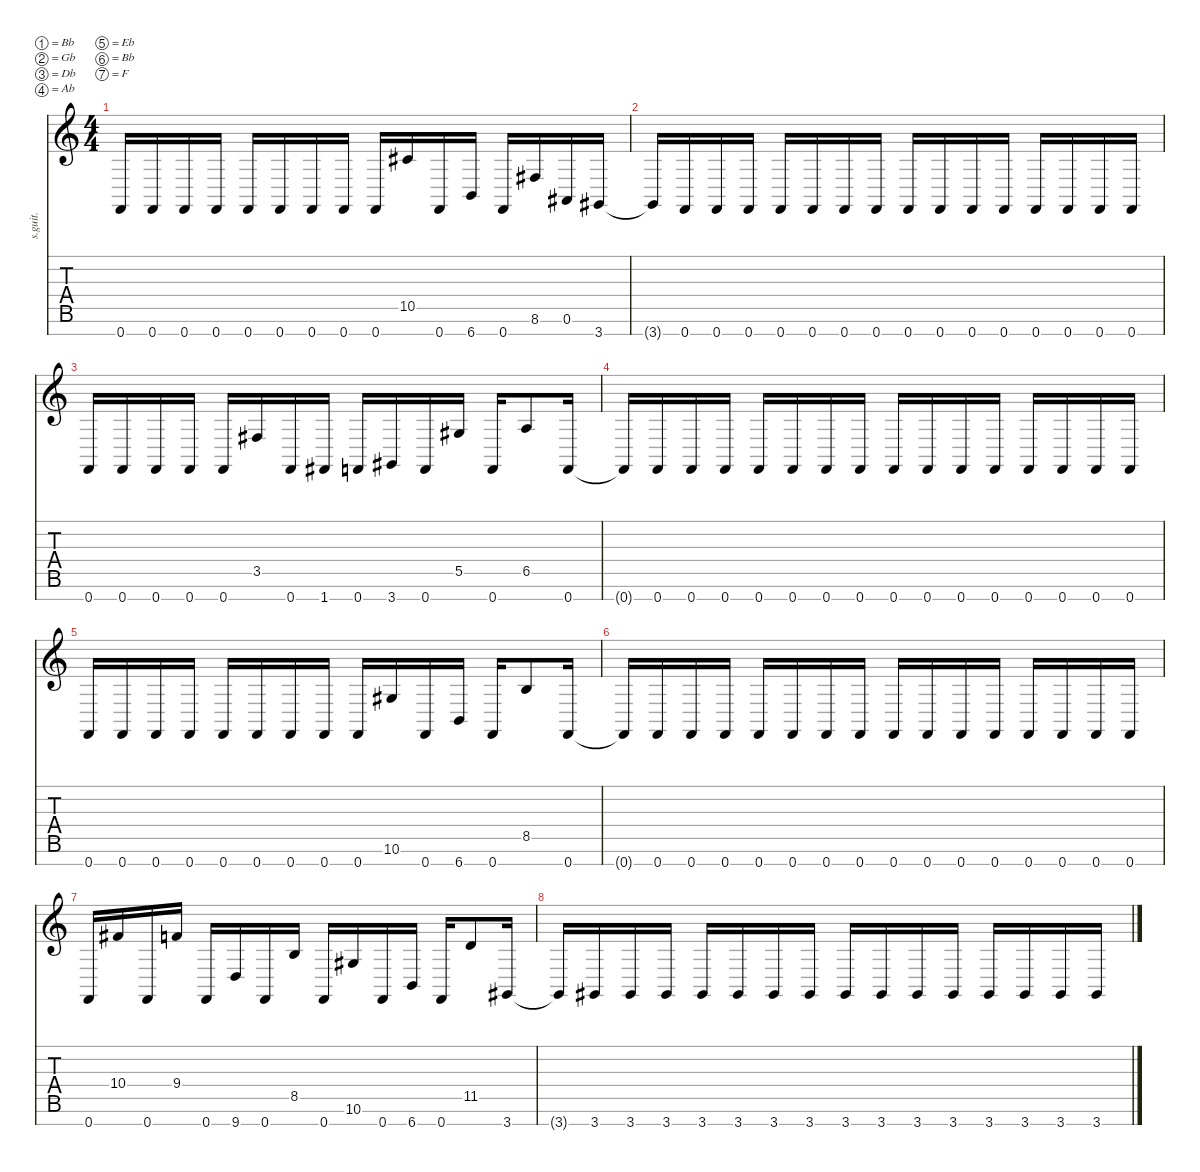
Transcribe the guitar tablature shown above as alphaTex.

\defaultSystemsLayout 4
\hideDynamics
\bracketExtendMode nobrackets
\track ("Fredrik Thordendal" "s.guit.") {instrument distortionguitar}
\staff {score tabs}
\tuning (Bb3 Gb3 Db3 Ab2 Eb2 Bb1 F1)
\ts (4 4)
\tempo (110 hide)
\clef g2
\ks c
0.7.16{lyrics (0 "") lyrics (1 "") lyrics (2 "") lyrics (3 "") lyrics (4 "") dy f} 0.7.16{lyrics (0 "") lyrics (1 "") lyrics (2 "") lyrics (3 "") lyrics (4 "")} 0.7.16{lyrics (0 "") lyrics (1 "") lyrics (2 "") lyrics (3 "") lyrics (4 "")} 0.7.16{lyrics (0 "") lyrics (1 "") lyrics (2 "") lyrics (3 "") lyrics (4 "")} 0.7.16{lyrics (0 "") lyrics (1 "") lyrics (2 "") lyrics (3 "") lyrics (4 "")} 0.7.16{lyrics (0 "") lyrics (1 "") lyrics (2 "") lyrics (3 "") lyrics (4 "")} 0.7.16{lyrics (0 "") lyrics (1 "") lyrics (2 "") lyrics (3 "") lyrics (4 "")} 0.7.16{lyrics (0 "") lyrics (1 "") lyrics (2 "") lyrics (3 "") lyrics (4 "")} 0.7.16{lyrics (0 "") lyrics (1 "") lyrics (2 "") lyrics (3 "") lyrics (4 "")} 10.5{acc #}.16{lyrics (0 "") lyrics (1 "") lyrics (2 "") lyrics (3 "") lyrics (4 "")} 0.7.16{lyrics (0 "") lyrics (1 "") lyrics (2 "") lyrics (3 "") lyrics (4 "")} 6.7.16{lyrics (0 "") lyrics (1 "") lyrics (2 "") lyrics (3 "") lyrics (4 "")} 0.7.16{lyrics (0 "") lyrics (1 "") lyrics (2 "") lyrics (3 "") lyrics (4 "")} 8.6{acc #}.16{lyrics (0 "") lyrics (1 "") lyrics (2 "") lyrics (3 "") lyrics (4 "")} 0.6{acc #}.16{lyrics (0 "") lyrics (1 "") lyrics (2 "") lyrics (3 "") lyrics (4 "")} 3.7{acc #}.16{lyrics (0 "") lyrics (1 "") lyrics (2 "") lyrics (3 "") lyrics (4 "")} |
3.7{t acc #}.16{lyrics (0 "") lyrics (1 "") lyrics (2 "") lyrics (3 "") lyrics (4 "")} 0.7.16{lyrics (0 "") lyrics (1 "") lyrics (2 "") lyrics (3 "") lyrics (4 "")} 0.7.16{lyrics (0 "") lyrics (1 "") lyrics (2 "") lyrics (3 "") lyrics (4 "")} 0.7.16{lyrics (0 "") lyrics (1 "") lyrics (2 "") lyrics (3 "") lyrics (4 "")} 0.7.16{lyrics (0 "") lyrics (1 "") lyrics (2 "") lyrics (3 "") lyrics (4 "")} 0.7.16{lyrics (0 "") lyrics (1 "") lyrics (2 "") lyrics (3 "") lyrics (4 "")} 0.7.16{lyrics (0 "") lyrics (1 "") lyrics (2 "") lyrics (3 "") lyrics (4 "")} 0.7.16{lyrics (0 "") lyrics (1 "") lyrics (2 "") lyrics (3 "") lyrics (4 "")} 0.7.16{lyrics (0 "") lyrics (1 "") lyrics (2 "") lyrics (3 "") lyrics (4 "")} 0.7.16{lyrics (0 "") lyrics (1 "") lyrics (2 "") lyrics (3 "") lyrics (4 "")} 0.7.16{lyrics (0 "") lyrics (1 "") lyrics (2 "") lyrics (3 "") lyrics (4 "")} 0.7.16{lyrics (0 "") lyrics (1 "") lyrics (2 "") lyrics (3 "") lyrics (4 "")} 0.7.16{lyrics (0 "") lyrics (1 "") lyrics (2 "") lyrics (3 "") lyrics (4 "")} 0.7.16{lyrics (0 "") lyrics (1 "") lyrics (2 "") lyrics (3 "") lyrics (4 "")} 0.7.16{lyrics (0 "") lyrics (1 "") lyrics (2 "") lyrics (3 "") lyrics (4 "")} 0.7.16{lyrics (0 "") lyrics (1 "") lyrics (2 "") lyrics (3 "") lyrics (4 "")} |
0.7.16{lyrics (0 "") lyrics (1 "") lyrics (2 "") lyrics (3 "") lyrics (4 "")} 0.7.16{lyrics (0 "") lyrics (1 "") lyrics (2 "") lyrics (3 "") lyrics (4 "")} 0.7.16{lyrics (0 "") lyrics (1 "") lyrics (2 "") lyrics (3 "") lyrics (4 "")} 0.7.16{lyrics (0 "") lyrics (1 "") lyrics (2 "") lyrics (3 "") lyrics (4 "")} 0.7.16{lyrics (0 "") lyrics (1 "") lyrics (2 "") lyrics (3 "") lyrics (4 "")} 3.5{acc #}.16{lyrics (0 "") lyrics (1 "") lyrics (2 "") lyrics (3 "") lyrics (4 "")} 0.7.16{lyrics (0 "") lyrics (1 "") lyrics (2 "") lyrics (3 "") lyrics (4 "")} 1.7{acc #}.16{lyrics (0 "") lyrics (1 "") lyrics (2 "") lyrics (3 "") lyrics (4 "")} 0.7.16{lyrics (0 "") lyrics (1 "") lyrics (2 "") lyrics (3 "") lyrics (4 "")} 3.7{acc #}.16{lyrics (0 "") lyrics (1 "") lyrics (2 "") lyrics (3 "") lyrics (4 "")} 0.7.16{lyrics (0 "") lyrics (1 "") lyrics (2 "") lyrics (3 "") lyrics (4 "")} 5.5{acc #}.16{lyrics (0 "") lyrics (1 "") lyrics (2 "") lyrics (3 "") lyrics (4 "")} 0.7.16{lyrics (0 "") lyrics (1 "") lyrics (2 "") lyrics (3 "") lyrics (4 "")} 6.5.8{lyrics (0 "") lyrics (1 "") lyrics (2 "") lyrics (3 "") lyrics (4 "")} 0.7.16{lyrics (0 "") lyrics (1 "") lyrics (2 "") lyrics (3 "") lyrics (4 "")} |
0.7{t}.16{lyrics (0 "") lyrics (1 "") lyrics (2 "") lyrics (3 "") lyrics (4 "")} 0.7.16{lyrics (0 "") lyrics (1 "") lyrics (2 "") lyrics (3 "") lyrics (4 "")} 0.7.16{lyrics (0 "") lyrics (1 "") lyrics (2 "") lyrics (3 "") lyrics (4 "")} 0.7.16{lyrics (0 "") lyrics (1 "") lyrics (2 "") lyrics (3 "") lyrics (4 "")} 0.7.16{lyrics (0 "") lyrics (1 "") lyrics (2 "") lyrics (3 "") lyrics (4 "")} 0.7.16{lyrics (0 "") lyrics (1 "") lyrics (2 "") lyrics (3 "") lyrics (4 "")} 0.7.16{lyrics (0 "") lyrics (1 "") lyrics (2 "") lyrics (3 "") lyrics (4 "")} 0.7.16{lyrics (0 "") lyrics (1 "") lyrics (2 "") lyrics (3 "") lyrics (4 "")} 0.7.16{lyrics (0 "") lyrics (1 "") lyrics (2 "") lyrics (3 "") lyrics (4 "")} 0.7.16{lyrics (0 "") lyrics (1 "") lyrics (2 "") lyrics (3 "") lyrics (4 "")} 0.7.16{lyrics (0 "") lyrics (1 "") lyrics (2 "") lyrics (3 "") lyrics (4 "")} 0.7.16{lyrics (0 "") lyrics (1 "") lyrics (2 "") lyrics (3 "") lyrics (4 "")} 0.7.16{lyrics (0 "") lyrics (1 "") lyrics (2 "") lyrics (3 "") lyrics (4 "")} 0.7.16{lyrics (0 "") lyrics (1 "") lyrics (2 "") lyrics (3 "") lyrics (4 "")} 0.7.16{lyrics (0 "") lyrics (1 "") lyrics (2 "") lyrics (3 "") lyrics (4 "")} 0.7.16{lyrics (0 "") lyrics (1 "") lyrics (2 "") lyrics (3 "") lyrics (4 "")} |
0.7.16{lyrics (0 "") lyrics (1 "") lyrics (2 "") lyrics (3 "") lyrics (4 "")} 0.7.16{lyrics (0 "") lyrics (1 "") lyrics (2 "") lyrics (3 "") lyrics (4 "")} 0.7.16{lyrics (0 "") lyrics (1 "") lyrics (2 "") lyrics (3 "") lyrics (4 "")} 0.7.16{lyrics (0 "") lyrics (1 "") lyrics (2 "") lyrics (3 "") lyrics (4 "")} 0.7.16{lyrics (0 "") lyrics (1 "") lyrics (2 "") lyrics (3 "") lyrics (4 "")} 0.7.16{lyrics (0 "") lyrics (1 "") lyrics (2 "") lyrics (3 "") lyrics (4 "")} 0.7.16{lyrics (0 "") lyrics (1 "") lyrics (2 "") lyrics (3 "") lyrics (4 "")} 0.7.16{lyrics (0 "") lyrics (1 "") lyrics (2 "") lyrics (3 "") lyrics (4 "")} 0.7.16{lyrics (0 "") lyrics (1 "") lyrics (2 "") lyrics (3 "") lyrics (4 "")} 10.6{acc #}.16{lyrics (0 "") lyrics (1 "") lyrics (2 "") lyrics (3 "") lyrics (4 "")} 0.7.16{lyrics (0 "") lyrics (1 "") lyrics (2 "") lyrics (3 "") lyrics (4 "")} 6.7.16{lyrics (0 "") lyrics (1 "") lyrics (2 "") lyrics (3 "") lyrics (4 "")} 0.7.16{lyrics (0 "") lyrics (1 "") lyrics (2 "") lyrics (3 "") lyrics (4 "")} 8.5.8{lyrics (0 "") lyrics (1 "") lyrics (2 "") lyrics (3 "") lyrics (4 "")} 0.7.16{lyrics (0 "") lyrics (1 "") lyrics (2 "") lyrics (3 "") lyrics (4 "")} |
0.7{t}.16{lyrics (0 "") lyrics (1 "") lyrics (2 "") lyrics (3 "") lyrics (4 "")} 0.7.16{lyrics (0 "") lyrics (1 "") lyrics (2 "") lyrics (3 "") lyrics (4 "")} 0.7.16{lyrics (0 "") lyrics (1 "") lyrics (2 "") lyrics (3 "") lyrics (4 "")} 0.7.16{lyrics (0 "") lyrics (1 "") lyrics (2 "") lyrics (3 "") lyrics (4 "")} 0.7.16{lyrics (0 "") lyrics (1 "") lyrics (2 "") lyrics (3 "") lyrics (4 "")} 0.7.16{lyrics (0 "") lyrics (1 "") lyrics (2 "") lyrics (3 "") lyrics (4 "")} 0.7.16{lyrics (0 "") lyrics (1 "") lyrics (2 "") lyrics (3 "") lyrics (4 "")} 0.7.16{lyrics (0 "") lyrics (1 "") lyrics (2 "") lyrics (3 "") lyrics (4 "")} 0.7.16{lyrics (0 "") lyrics (1 "") lyrics (2 "") lyrics (3 "") lyrics (4 "")} 0.7.16{lyrics (0 "") lyrics (1 "") lyrics (2 "") lyrics (3 "") lyrics (4 "")} 0.7.16{lyrics (0 "") lyrics (1 "") lyrics (2 "") lyrics (3 "") lyrics (4 "")} 0.7.16{lyrics (0 "") lyrics (1 "") lyrics (2 "") lyrics (3 "") lyrics (4 "")} 0.7.16{lyrics (0 "") lyrics (1 "") lyrics (2 "") lyrics (3 "") lyrics (4 "")} 0.7.16{lyrics (0 "") lyrics (1 "") lyrics (2 "") lyrics (3 "") lyrics (4 "")} 0.7.16{lyrics (0 "") lyrics (1 "") lyrics (2 "") lyrics (3 "") lyrics (4 "")} 0.7.16{lyrics (0 "") lyrics (1 "") lyrics (2 "") lyrics (3 "") lyrics (4 "")} |
0.7.16{lyrics (0 "") lyrics (1 "") lyrics (2 "") lyrics (3 "") lyrics (4 "")} 10.4{acc #}.16{lyrics (0 "") lyrics (1 "") lyrics (2 "") lyrics (3 "") lyrics (4 "")} 0.7.16{lyrics (0 "") lyrics (1 "") lyrics (2 "") lyrics (3 "") lyrics (4 "")} 9.4.16{lyrics (0 "") lyrics (1 "") lyrics (2 "") lyrics (3 "") lyrics (4 "")} 0.7.16{lyrics (0 "") lyrics (1 "") lyrics (2 "") lyrics (3 "") lyrics (4 "")} 9.7.16{lyrics (0 "") lyrics (1 "") lyrics (2 "") lyrics (3 "") lyrics (4 "")} 0.7.16{lyrics (0 "") lyrics (1 "") lyrics (2 "") lyrics (3 "") lyrics (4 "")} 8.5.16{lyrics (0 "") lyrics (1 "") lyrics (2 "") lyrics (3 "") lyrics (4 "")} 0.7.16{lyrics (0 "") lyrics (1 "") lyrics (2 "") lyrics (3 "") lyrics (4 "")} 10.6{acc #}.16{lyrics (0 "") lyrics (1 "") lyrics (2 "") lyrics (3 "") lyrics (4 "")} 0.7.16{lyrics (0 "") lyrics (1 "") lyrics (2 "") lyrics (3 "") lyrics (4 "")} 6.7.16{lyrics (0 "") lyrics (1 "") lyrics (2 "") lyrics (3 "") lyrics (4 "")} 0.7.16{lyrics (0 "") lyrics (1 "") lyrics (2 "") lyrics (3 "") lyrics (4 "")} 11.5.8{lyrics (0 "") lyrics (1 "") lyrics (2 "") lyrics (3 "") lyrics (4 "")} 3.7{acc #}.16{lyrics (0 "") lyrics (1 "") lyrics (2 "") lyrics (3 "") lyrics (4 "")} |
3.7{t acc #}.16{lyrics (0 "") lyrics (1 "") lyrics (2 "") lyrics (3 "") lyrics (4 "")} 3.7{acc #}.16{lyrics (0 "") lyrics (1 "") lyrics (2 "") lyrics (3 "") lyrics (4 "")} 3.7{acc #}.16{lyrics (0 "") lyrics (1 "") lyrics (2 "") lyrics (3 "") lyrics (4 "")} 3.7{acc #}.16{lyrics (0 "") lyrics (1 "") lyrics (2 "") lyrics (3 "") lyrics (4 "")} 3.7{acc #}.16{lyrics (0 "") lyrics (1 "") lyrics (2 "") lyrics (3 "") lyrics (4 "")} 3.7{acc #}.16{lyrics (0 "") lyrics (1 "") lyrics (2 "") lyrics (3 "") lyrics (4 "")} 3.7{acc #}.16{lyrics (0 "") lyrics (1 "") lyrics (2 "") lyrics (3 "") lyrics (4 "")} 3.7{acc #}.16{lyrics (0 "") lyrics (1 "") lyrics (2 "") lyrics (3 "") lyrics (4 "")} 3.7{acc #}.16{lyrics (0 "") lyrics (1 "") lyrics (2 "") lyrics (3 "") lyrics (4 "")} 3.7{acc #}.16{lyrics (0 "") lyrics (1 "") lyrics (2 "") lyrics (3 "") lyrics (4 "")} 3.7{acc #}.16{lyrics (0 "") lyrics (1 "") lyrics (2 "") lyrics (3 "") lyrics (4 "")} 3.7{acc #}.16{lyrics (0 "") lyrics (1 "") lyrics (2 "") lyrics (3 "") lyrics (4 "")} 3.7{acc #}.16{lyrics (0 "") lyrics (1 "") lyrics (2 "") lyrics (3 "") lyrics (4 "")} 3.7{acc #}.16{lyrics (0 "") lyrics (1 "") lyrics (2 "") lyrics (3 "") lyrics (4 "")} 3.7{acc #}.16{lyrics (0 "") lyrics (1 "") lyrics (2 "") lyrics (3 "") lyrics (4 "")} 3.7{acc #}.16{lyrics (0 "") lyrics (1 "") lyrics (2 "") lyrics (3 "") lyrics (4 "")}
